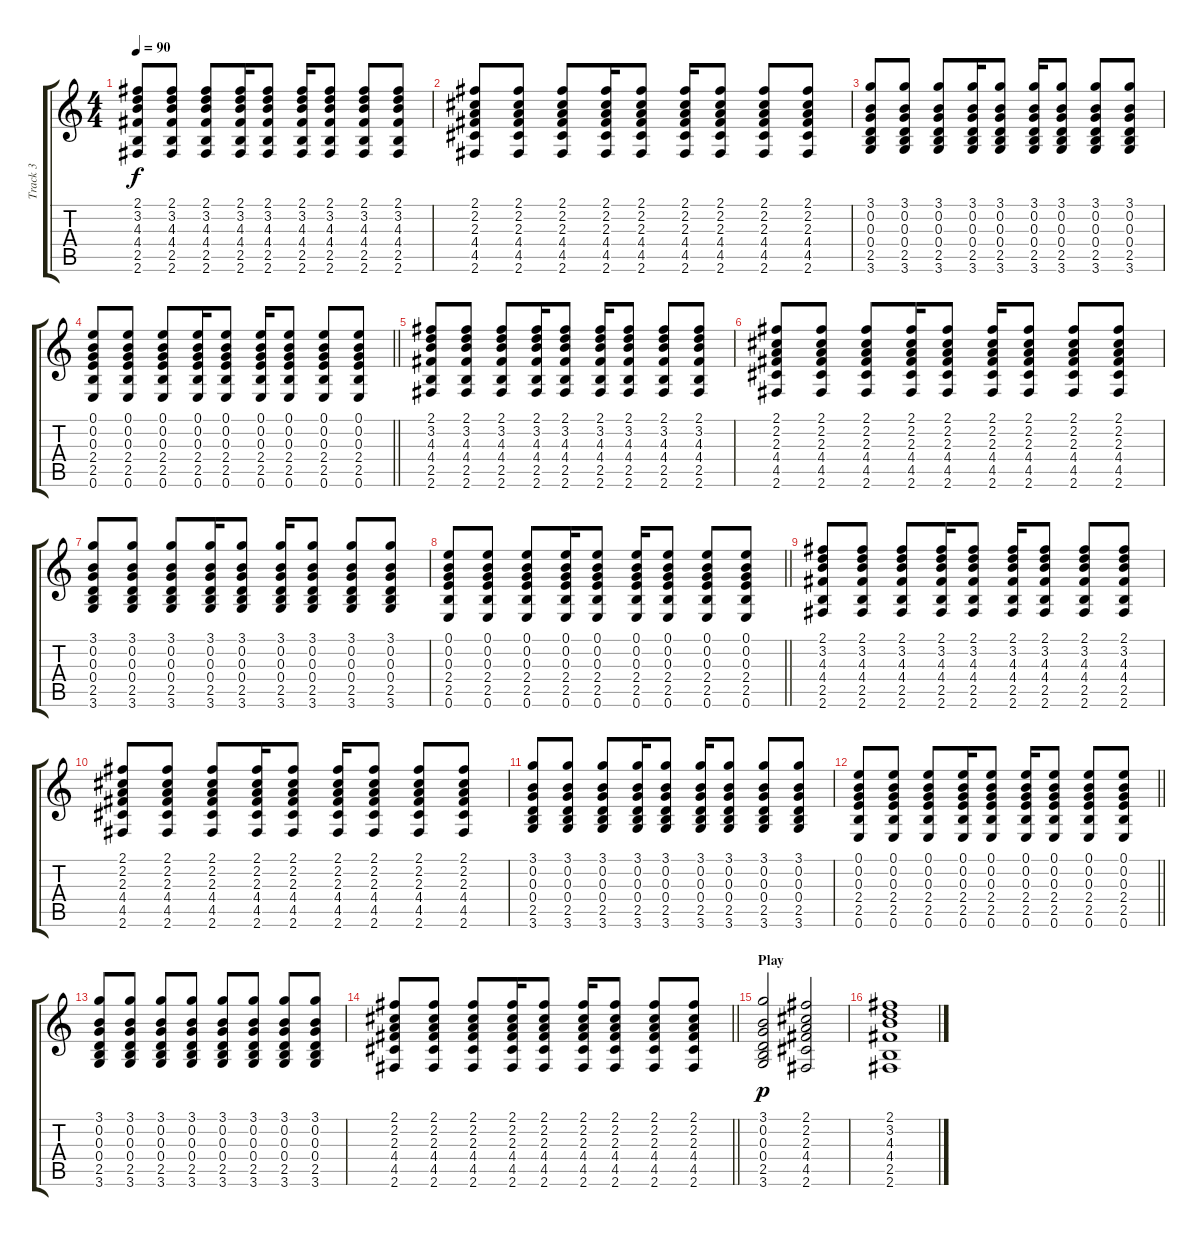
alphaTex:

\track ("Track 3" "Track 3") {instrument acousticguitarsteel}
\staff {score tabs}
\tuning (E4 B3 G3 D3 A2 E2) {hide}
\ts (4 4)
\tempo 90
\clef g2
\ks c
(2.1 3.2 4.3 4.4 2.5 2.6).8{dy f} (2.1 3.2 4.3 4.4 2.5 2.6).8 (2.1 3.2 4.3 4.4 2.5 2.6).8 (2.1 3.2 4.3 4.4 2.5 2.6).16 (2.1 3.2 4.3 4.4 2.5 2.6).8 (2.1 3.2 4.3 4.4 2.5 2.6).16 (2.1 3.2 4.3 4.4 2.5 2.6).8 (2.1 3.2 4.3 4.4 2.5 2.6).8 (2.1 3.2 4.3 4.4 2.5 2.6).8 |
(2.1 2.2 2.3 4.4 4.5 2.6).8 (2.1 2.2 2.3 4.4 4.5 2.6).8 (2.1 2.2 2.3 4.4 4.5 2.6).8 (2.1 2.2 2.3 4.4 4.5 2.6).16 (2.1 2.2 2.3 4.4 4.5 2.6).8 (2.1 2.2 2.3 4.4 4.5 2.6).16 (2.1 2.2 2.3 4.4 4.5 2.6).8 (2.1 2.2 2.3 4.4 4.5 2.6).8 (2.1 2.2 2.3 4.4 4.5 2.6).8 |
(3.1 0.2 0.3 0.4 2.5 3.6).8 (3.1 0.2 0.3 0.4 2.5 3.6).8 (3.1 0.2 0.3 0.4 2.5 3.6).8 (3.1 0.2 0.3 0.4 2.5 3.6).16 (3.1 0.2 0.3 0.4 2.5 3.6).8 (3.1 0.2 0.3 0.4 2.5 3.6).16 (3.1 0.2 0.3 0.4 2.5 3.6).8 (3.1 0.2 0.3 0.4 2.5 3.6).8 (3.1 0.2 0.3 0.4 2.5 3.6).8 |
\barLineRight lightlight
(0.1 0.2 0.3 2.4 2.5 0.6).8 (0.1 0.2 0.3 2.4 2.5 0.6).8 (0.1 0.2 0.3 2.4 2.5 0.6).8 (0.1 0.2 0.3 2.4 2.5 0.6).16 (0.1 0.2 0.3 2.4 2.5 0.6).8 (0.1 0.2 0.3 2.4 2.5 0.6).16 (0.1 0.2 0.3 2.4 2.5 0.6).8 (0.1 0.2 0.3 2.4 2.5 0.6).8 (0.1 0.2 0.3 2.4 2.5 0.6).8 |
(2.1 3.2 4.3 4.4 2.5 2.6).8 (2.1 3.2 4.3 4.4 2.5 2.6).8 (2.1 3.2 4.3 4.4 2.5 2.6).8 (2.1 3.2 4.3 4.4 2.5 2.6).16 (2.1 3.2 4.3 4.4 2.5 2.6).8 (2.1 3.2 4.3 4.4 2.5 2.6).16 (2.1 3.2 4.3 4.4 2.5 2.6).8 (2.1 3.2 4.3 4.4 2.5 2.6).8 (2.1 3.2 4.3 4.4 2.5 2.6).8 |
(2.1 2.2 2.3 4.4 4.5 2.6).8 (2.1 2.2 2.3 4.4 4.5 2.6).8 (2.1 2.2 2.3 4.4 4.5 2.6).8 (2.1 2.2 2.3 4.4 4.5 2.6).16 (2.1 2.2 2.3 4.4 4.5 2.6).8 (2.1 2.2 2.3 4.4 4.5 2.6).16 (2.1 2.2 2.3 4.4 4.5 2.6).8 (2.1 2.2 2.3 4.4 4.5 2.6).8 (2.1 2.2 2.3 4.4 4.5 2.6).8 |
(3.1 0.2 0.3 0.4 2.5 3.6).8 (3.1 0.2 0.3 0.4 2.5 3.6).8 (3.1 0.2 0.3 0.4 2.5 3.6).8 (3.1 0.2 0.3 0.4 2.5 3.6).16 (3.1 0.2 0.3 0.4 2.5 3.6).8 (3.1 0.2 0.3 0.4 2.5 3.6).16 (3.1 0.2 0.3 0.4 2.5 3.6).8 (3.1 0.2 0.3 0.4 2.5 3.6).8 (3.1 0.2 0.3 0.4 2.5 3.6).8 |
\barLineRight lightlight
(0.1 0.2 0.3 2.4 2.5 0.6).8 (0.1 0.2 0.3 2.4 2.5 0.6).8 (0.1 0.2 0.3 2.4 2.5 0.6).8 (0.1 0.2 0.3 2.4 2.5 0.6).16 (0.1 0.2 0.3 2.4 2.5 0.6).8 (0.1 0.2 0.3 2.4 2.5 0.6).16 (0.1 0.2 0.3 2.4 2.5 0.6).8 (0.1 0.2 0.3 2.4 2.5 0.6).8 (0.1 0.2 0.3 2.4 2.5 0.6).8 |
(2.1 3.2 4.3 4.4 2.5 2.6).8 (2.1 3.2 4.3 4.4 2.5 2.6).8 (2.1 3.2 4.3 4.4 2.5 2.6).8 (2.1 3.2 4.3 4.4 2.5 2.6).16 (2.1 3.2 4.3 4.4 2.5 2.6).8 (2.1 3.2 4.3 4.4 2.5 2.6).16 (2.1 3.2 4.3 4.4 2.5 2.6).8 (2.1 3.2 4.3 4.4 2.5 2.6).8 (2.1 3.2 4.3 4.4 2.5 2.6).8 |
(2.1 2.2 2.3 4.4 4.5 2.6).8 (2.1 2.2 2.3 4.4 4.5 2.6).8 (2.1 2.2 2.3 4.4 4.5 2.6).8 (2.1 2.2 2.3 4.4 4.5 2.6).16 (2.1 2.2 2.3 4.4 4.5 2.6).8 (2.1 2.2 2.3 4.4 4.5 2.6).16 (2.1 2.2 2.3 4.4 4.5 2.6).8 (2.1 2.2 2.3 4.4 4.5 2.6).8 (2.1 2.2 2.3 4.4 4.5 2.6).8 |
(3.1 0.2 0.3 0.4 2.5 3.6).8 (3.1 0.2 0.3 0.4 2.5 3.6).8 (3.1 0.2 0.3 0.4 2.5 3.6).8 (3.1 0.2 0.3 0.4 2.5 3.6).16 (3.1 0.2 0.3 0.4 2.5 3.6).8 (3.1 0.2 0.3 0.4 2.5 3.6).16 (3.1 0.2 0.3 0.4 2.5 3.6).8 (3.1 0.2 0.3 0.4 2.5 3.6).8 (3.1 0.2 0.3 0.4 2.5 3.6).8 |
\barLineRight lightlight
(0.1 0.2 0.3 2.4 2.5 0.6).8 (0.1 0.2 0.3 2.4 2.5 0.6).8 (0.1 0.2 0.3 2.4 2.5 0.6).8 (0.1 0.2 0.3 2.4 2.5 0.6).16 (0.1 0.2 0.3 2.4 2.5 0.6).8 (0.1 0.2 0.3 2.4 2.5 0.6).16 (0.1 0.2 0.3 2.4 2.5 0.6).8 (0.1 0.2 0.3 2.4 2.5 0.6).8 (0.1 0.2 0.3 2.4 2.5 0.6).8 |
(3.1 0.2 0.3 0.4 2.5 3.6).8 (3.1 0.2 0.3 0.4 2.5 3.6).8 (3.1 0.2 0.3 0.4 2.5 3.6).8 (3.1 0.2 0.3 0.4 2.5 3.6).8 (3.1 0.2 0.3 0.4 2.5 3.6).8 (3.1 0.2 0.3 0.4 2.5 3.6).8 (3.1 0.2 0.3 0.4 2.5 3.6).8 (3.1 0.2 0.3 0.4 2.5 3.6).8 |
\barLineRight lightlight
(2.1 2.2 2.3 4.4 4.5 2.6).8 (2.1 2.2 2.3 4.4 4.5 2.6).8 (2.1 2.2 2.3 4.4 4.5 2.6).8 (2.1 2.2 2.3 4.4 4.5 2.6).16 (2.1 2.2 2.3 4.4 4.5 2.6).8 (2.1 2.2 2.3 4.4 4.5 2.6).16 (2.1 2.2 2.3 4.4 4.5 2.6).8 (2.1 2.2 2.3 4.4 4.5 2.6).8 (2.1 2.2 2.3 4.4 4.5 2.6).8 |
\section ("" "Play")
(3.1 0.2 0.3 0.4 2.5 3.6).2{dy p} (2.1 2.2 2.3 4.4 4.5 2.6).2 |
(2.1 3.2 4.3 4.4 2.5 2.6).1
